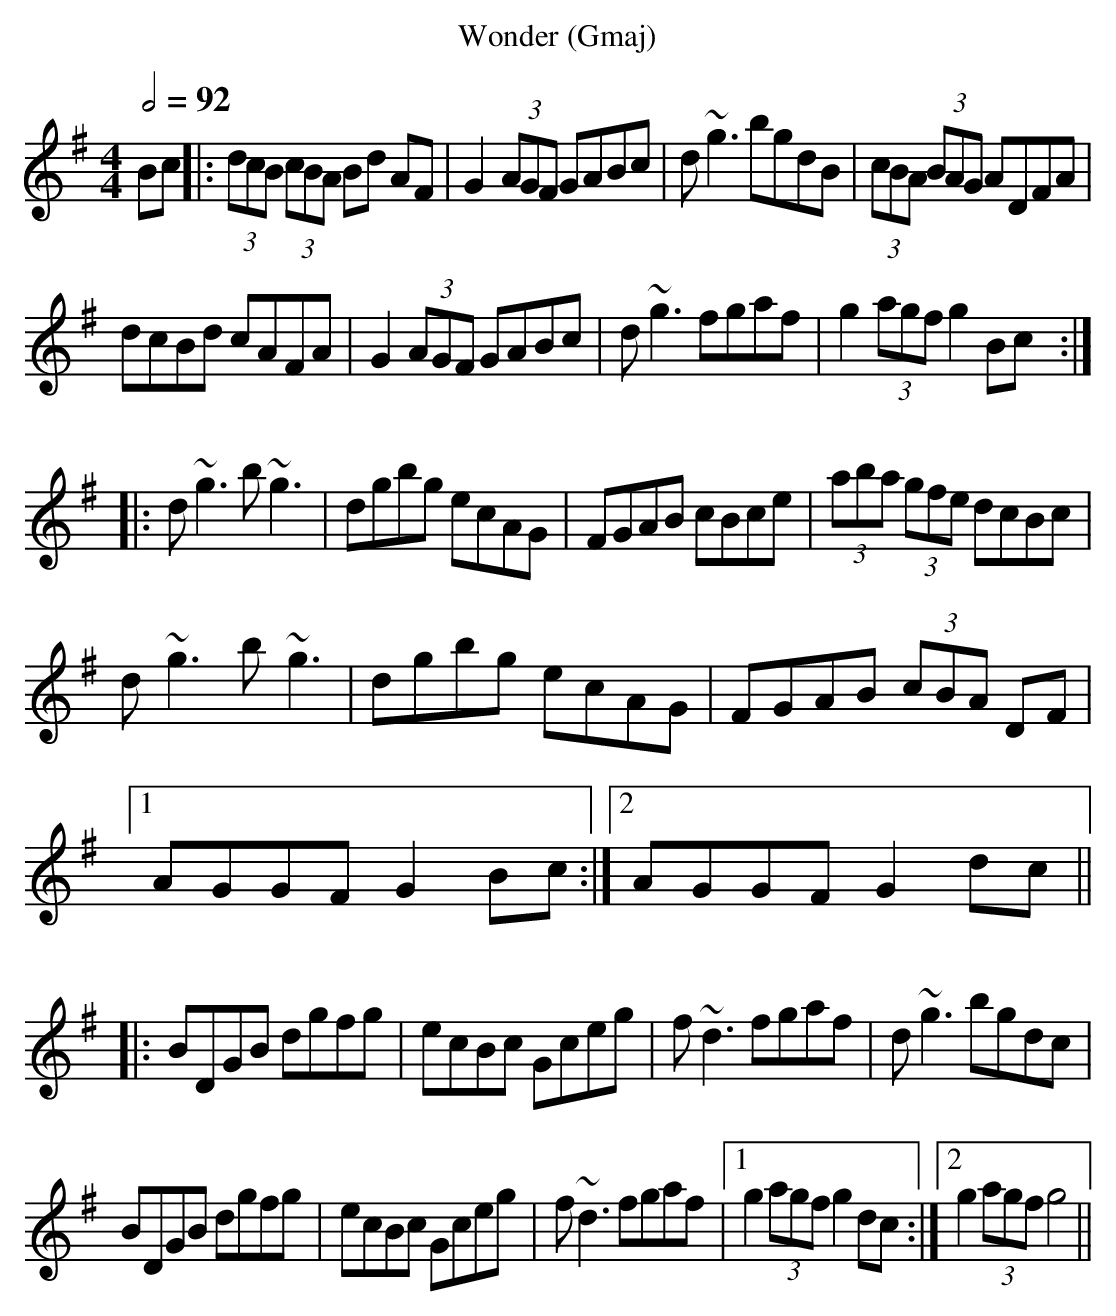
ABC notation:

X:1
T:Wonder (Gmaj)
Q:1/2=92
M:4/4
L:1/8
K:Gmaj
Bc|:(3dcB (3cBA Bd AF|G2(3AGF GABc|d~g3 bgdB|(3cBA (3BAG ADFA|
dcBd cAFA|G2(3AGF GABc|d~g3 fgaf|g2(3agf g2 Bc:|
|:d~g3 b~g3|dgbg ecAG|FGAB cBce|(3aba (3gfe dcBc|
d~g3 b~g3|dgbg ecAG|FGAB (3cBA DF|1 AGGF G2 Bc:|2 AGGF G2 dc||
|:BDGB dgfg|ecBc Gceg|f~d3 fgaf|d~g3 bgdc|
BDGB dgfg|ecBc Gceg|f~d3 fgaf|1 g2 (3agf g2 dc:|2 g2 (3agf g4||
